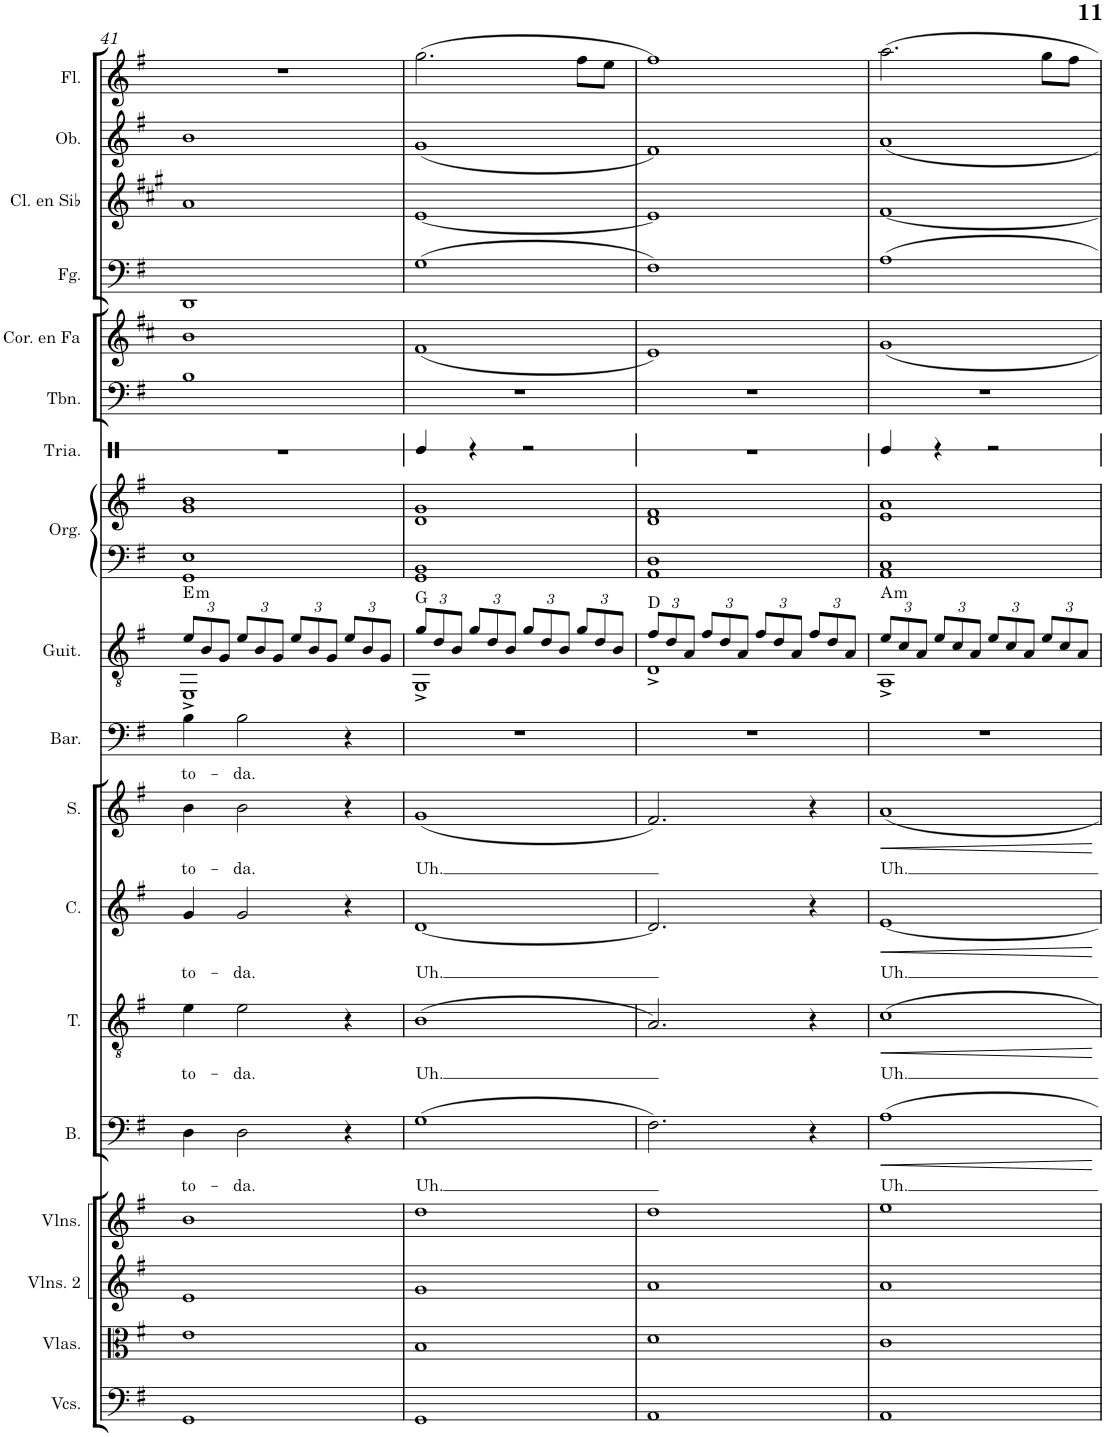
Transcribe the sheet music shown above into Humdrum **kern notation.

**kern	**kern	**kern	**kern	**kern	**text	**dynam	**kern	**text	**dynam	**kern	**text	**dynam	**kern	**text	**dynam	**kern	**text	**kern	**harte	**kern	**kern	**kern	**kern	**kern	**kern	**kern	**kern	**kern
*part18	*part17	*part16	*part15	*part14	*part14	*part14	*part13	*part13	*part13	*part12	*part12	*part12	*part11	*part11	*part11	*part10	*part10	*part9	*part9	*part8	*part8	*part7	*part6	*part5	*part4	*part3	*part2	*part1
*staff19	*staff18	*staff17	*staff16	*staff15	*staff15	*staff15	*staff14	*staff14	*staff14	*staff13	*staff13	*staff13	*staff12	*staff12	*staff12	*staff11	*staff11	*staff10	*	*staff9	*staff8	*staff7	*staff6	*staff5	*staff4	*staff3	*staff2	*staff1
*I"Violonchelos	*I"Violas	*I"Violines 2	*I"Violines 1	*I"Bajo	*	*	*I"Tenor	*	*	*I"Contralto	*	*	*I"Soprano	*	*	*I"Barítono	*	*I"Guitarra	*	*I"Órgano	*	*I"Triángulo	*I"Trombón	*I"Corno en Fa	*I"Fagot	*I"Clarinete en Sib	*I"Oboe	*I"Flauta
*I'Vcs.	*I'Vlas.	*I'Vlns. 2	*I'Vlns. 1	*I'B.	*	*	*I'T.	*	*	*I'C.	*	*	*I'S.	*	*	*I'Bar.	*	*I'Guit.	*	*	*	*	*I'Tbn.	*I'Cor. en Fa	*I'Fg.	*I'Cl. en Sib	*I'Ob.	*I'Fl.
!!LO:PB:g=z
*clefF4	*clefC3	*clefG2	*clefG2	*clefF4	*	*	*clefGv2	*	*	*clefG2	*	*	*clefG2	*	*	*clefF4	*	*clefGv2	*	*clefF4	*clefG2	*clefX	*clefF4	*clefG2	*clefF4	*clefG2	*clefG2	*clefG2
*	*	*	*	*	*	*	*	*	*	*	*	*	*	*	*	*	*	*	*	*	*	*	*	*Trd4c7	*	*Trd1c2	*	*
*k[f#]	*k[f#]	*k[f#]	*k[f#]	*k[f#]	*	*	*k[f#]	*	*	*k[f#]	*	*	*k[f#]	*	*	*k[f#]	*	*k[f#]	*	*k[f#]	*k[f#]	*k[]	*k[f#]	*k[f#c#]	*k[f#]	*k[f#c#g#]	*k[f#]	*k[f#]
*M4/4	*M4/4	*M4/4	*M4/4	*M4/4	*	*	*M4/4	*	*	*M4/4	*	*	*M4/4	*	*	*M4/4	*	*M4/4	*	*M4/4	*M4/4	*M4/4	*M4/4	*M4/4	*M4/4	*M4/4	*M4/4	*M4/4
=41	=41	=41	=41	=41	=41	=41	=41	=41	=41	=41	=41	=41	=41	=41	=41	=41	=41	=41	=41	=41	=41	=41	=41	=41	=41	=41	=41	=41
!	!	!	!	!	!LO:LY:b	!	!	!LO:LY:b	!	!	!LO:LY:b	!	!	!LO:LY:b	!	!	!LO:LY:b	!	!	!	!	!	!	!	!	!	!	!
*	*	*	*	*	*	*	*	*	*	*	*	*	*	*	*	*	*	*Xbrackettup	*	*	*	*	*	*	*	*	*	*
*	*	*	*	*	*	*	*	*	*	*	*	*	*	*	*	*	*	*^	*	*	*	*	*	*	*	*	*	*
!	!	!	!	!	!	!	!	!	!	!	!	!	!	!	!	!	!	!	!	!LO:H:kt=m	!	!	!	!	!	!	!	!	!
1GG	1e	1e	1b	4D\	to-	.	4e\	to-	.	4g/	to-	.	4b\	to-	.	4B\	to-	12e/L	1EE^	E:min	1GG 1E	1g 1b	1r	1B	1b	1DD	1a	1b	1r
.	.	.	.	.	.	.	.	.	.	.	.	.	.	.	.	.	.	12B/	.	.	.	.	.	.	.	.	.	.	.
.	.	.	.	.	.	.	.	.	.	.	.	.	.	.	.	.	.	12G/J	.	.	.	.	.	.	.	.	.	.	.
!	!	!	!	!	!LO:LY:b	!	!	!LO:LY:b	!	!	!LO:LY:b	!	!	!LO:LY:b	!	!	!LO:LY:b	!	!	!	!	!	!	!	!	!	!	!	!
.	.	.	.	2D\	-da.	.	2e\	-da.	.	2g/	-da.	.	2b\	-da.	.	2B\	-da.	12e/L	.	.	.	.	.	.	.	.	.	.	.
.	.	.	.	.	.	.	.	.	.	.	.	.	.	.	.	.	.	12B/	.	.	.	.	.	.	.	.	.	.	.
.	.	.	.	.	.	.	.	.	.	.	.	.	.	.	.	.	.	12G/J	.	.	.	.	.	.	.	.	.	.	.
.	.	.	.	.	.	.	.	.	.	.	.	.	.	.	.	.	.	12e/L	.	.	.	.	.	.	.	.	.	.	.
.	.	.	.	.	.	.	.	.	.	.	.	.	.	.	.	.	.	12B/	.	.	.	.	.	.	.	.	.	.	.
.	.	.	.	.	.	.	.	.	.	.	.	.	.	.	.	.	.	12G/J	.	.	.	.	.	.	.	.	.	.	.
.	.	.	.	4r	.	.	4r	.	.	4r	.	.	4r	.	.	4r	.	12e/L	.	.	.	.	.	.	.	.	.	.	.
.	.	.	.	.	.	.	.	.	.	.	.	.	.	.	.	.	.	12B/	.	.	.	.	.	.	.	.	.	.	.
.	.	.	.	.	.	.	.	.	.	.	.	.	.	.	.	.	.	12G/J	.	.	.	.	.	.	.	.	.	.	.
=42	=42	=42	=42	=42	=42	=42	=42	=42	=42	=42	=42	=42	=42	=42	=42	=42	=42	=42	=42	=42	=42	=42	=42	=42	=42	=42	=42	=42	=42
!	!	!	!	!	!LO:LY:b	!	!	!LO:LY:b	!	!	!LO:LY:b	!	!	!LO:LY:b	!	!	!	!	!	!	!	!	!	!	!	!	!	!	!
1GG	1B	1g	1dd	(1G	Uh.	.	(1B	Uh.	.	[1d	Uh.	.	(1g	Uh.	.	1r	.	12g/L	1GG^	G:maj	1GG 1BB	1d 1g	4Re/	1r	(1f#	(1G	[1e	(1g	(2.gg\
.	.	.	.	.	.	.	.	.	.	.	.	.	.	.	.	.	.	12d/	.	.	.	.	.	.	.	.	.	.	.
.	.	.	.	.	.	.	.	.	.	.	.	.	.	.	.	.	.	12B/J	.	.	.	.	.	.	.	.	.	.	.
.	.	.	.	.	.	.	.	.	.	.	.	.	.	.	.	.	.	12g/L	.	.	.	.	4r	.	.	.	.	.	.
.	.	.	.	.	.	.	.	.	.	.	.	.	.	.	.	.	.	12d/	.	.	.	.	.	.	.	.	.	.	.
.	.	.	.	.	.	.	.	.	.	.	.	.	.	.	.	.	.	12B/J	.	.	.	.	.	.	.	.	.	.	.
.	.	.	.	.	.	.	.	.	.	.	.	.	.	.	.	.	.	12g/L	.	.	.	.	2r	.	.	.	.	.	.
.	.	.	.	.	.	.	.	.	.	.	.	.	.	.	.	.	.	12d/	.	.	.	.	.	.	.	.	.	.	.
.	.	.	.	.	.	.	.	.	.	.	.	.	.	.	.	.	.	12B/J	.	.	.	.	.	.	.	.	.	.	.
.	.	.	.	.	.	.	.	.	.	.	.	.	.	.	.	.	.	12g/L	.	.	.	.	.	.	.	.	.	.	8ff#\L
.	.	.	.	.	.	.	.	.	.	.	.	.	.	.	.	.	.	12d/	.	.	.	.	.	.	.	.	.	.	.
.	.	.	.	.	.	.	.	.	.	.	.	.	.	.	.	.	.	.	.	.	.	.	.	.	.	.	.	.	8ee\J
.	.	.	.	.	.	.	.	.	.	.	.	.	.	.	.	.	.	12B/J	.	.	.	.	.	.	.	.	.	.	.
=43	=43	=43	=43	=43	=43	=43	=43	=43	=43	=43	=43	=43	=43	=43	=43	=43	=43	=43	=43	=43	=43	=43	=43	=43	=43	=43	=43	=43	=43
1AA	1d	1a	1dd	2.F#\)	.	.	2.A/)	.	.	2.d/]	.	.	2.f#/)	.	.	1r	.	12f#/L	1D^	D:maj	1AA 1D	1d 1f#	1r	1r	1e)	1F#)	1e]	1f#)	1ff#)
.	.	.	.	.	.	.	.	.	.	.	.	.	.	.	.	.	.	12d/	.	.	.	.	.	.	.	.	.	.	.
.	.	.	.	.	.	.	.	.	.	.	.	.	.	.	.	.	.	12A/J	.	.	.	.	.	.	.	.	.	.	.
.	.	.	.	.	.	.	.	.	.	.	.	.	.	.	.	.	.	12f#/L	.	.	.	.	.	.	.	.	.	.	.
.	.	.	.	.	.	.	.	.	.	.	.	.	.	.	.	.	.	12d/	.	.	.	.	.	.	.	.	.	.	.
.	.	.	.	.	.	.	.	.	.	.	.	.	.	.	.	.	.	12A/J	.	.	.	.	.	.	.	.	.	.	.
.	.	.	.	.	.	.	.	.	.	.	.	.	.	.	.	.	.	12f#/L	.	.	.	.	.	.	.	.	.	.	.
.	.	.	.	.	.	.	.	.	.	.	.	.	.	.	.	.	.	12d/	.	.	.	.	.	.	.	.	.	.	.
.	.	.	.	.	.	.	.	.	.	.	.	.	.	.	.	.	.	12A/J	.	.	.	.	.	.	.	.	.	.	.
.	.	.	.	4r	.	.	4r	.	.	4r	.	.	4r	.	.	.	.	12f#/L	.	.	.	.	.	.	.	.	.	.	.
.	.	.	.	.	.	.	.	.	.	.	.	.	.	.	.	.	.	12d/	.	.	.	.	.	.	.	.	.	.	.
.	.	.	.	.	.	.	.	.	.	.	.	.	.	.	.	.	.	12A/J	.	.	.	.	.	.	.	.	.	.	.
=44	=44	=44	=44	=44	=44	=44	=44	=44	=44	=44	=44	=44	=44	=44	=44	=44	=44	=44	=44	=44	=44	=44	=44	=44	=44	=44	=44	=44	=44
!	!	!	!	!	!LO:LY:b	!LO:HP:b	!	!LO:LY:b	!LO:HP:b	!	!LO:LY:b	!LO:HP:b	!	!LO:LY:b	!LO:HP:b	!	!	!	!	!LO:H:kt=m	!	!	!	!	!	!	!	!	!
1AA	1c	1a	1ee	1A	Uh.	<	1c	Uh.	<	[1e	Uh.	<	1a	Uh.	<	1r	.	12e/L	1AA^	A:min	1AA 1C	1e 1a	4Re/	1r	1g	1A	[1f#	1a	2.aa\
.	.	.	.	.	.	.	.	.	.	.	.	.	.	.	.	.	.	12c/	.	.	.	.	.	.	.	.	.	.	.
.	.	.	.	.	.	.	.	.	.	.	.	.	.	.	.	.	.	12A/J	.	.	.	.	.	.	.	.	.	.	.
.	.	.	.	.	.	.	.	.	.	.	.	.	.	.	.	.	.	12e/L	.	.	.	.	4r	.	.	.	.	.	.
.	.	.	.	.	.	.	.	.	.	.	.	.	.	.	.	.	.	12c/	.	.	.	.	.	.	.	.	.	.	.
.	.	.	.	.	.	.	.	.	.	.	.	.	.	.	.	.	.	12A/J	.	.	.	.	.	.	.	.	.	.	.
.	.	.	.	.	.	.	.	.	.	.	.	.	.	.	.	.	.	12e/L	.	.	.	.	2r	.	.	.	.	.	.
.	.	.	.	.	.	.	.	.	.	.	.	.	.	.	.	.	.	12c/	.	.	.	.	.	.	.	.	.	.	.
.	.	.	.	.	.	.	.	.	.	.	.	.	.	.	.	.	.	12A/J	.	.	.	.	.	.	.	.	.	.	.
.	.	.	.	.	.	.	.	.	.	.	.	.	.	.	.	.	.	12e/L	.	.	.	.	.	.	.	.	.	.	8gg\L
.	.	.	.	.	.	.	.	.	.	.	.	.	.	.	.	.	.	12c/	.	.	.	.	.	.	.	.	.	.	.
.	.	.	.	.	.	.	.	.	.	.	.	.	.	.	.	.	.	.	.	.	.	.	.	.	.	.	.	.	8ff#\J
.	.	.	.	.	.	.	.	.	.	.	.	.	.	.	.	.	.	12A/J	.	.	.	.	.	.	.	.	.	.	.
*	*	*	*	*	*	*	*	*	*	*	*	*	*	*	*	*	*	*v	*v	*	*	*	*	*	*	*	*	*	*
.	.	.	.	.	.	[	.	.	[	.	.	[	.	.	[	.	.	.	.	.	.	.	.	.	.	.	.	.
=	=	=	=	=	=	=	=	=	=	=	=	=	=	=	=	=	=	=	=	=	=	=	=	=	=	=	=	=
*-	*-	*-	*-	*-	*-	*-	*-	*-	*-	*-	*-	*-	*-	*-	*-	*-	*-	*-	*-	*-	*-	*-	*-	*-	*-	*-	*-	*-
